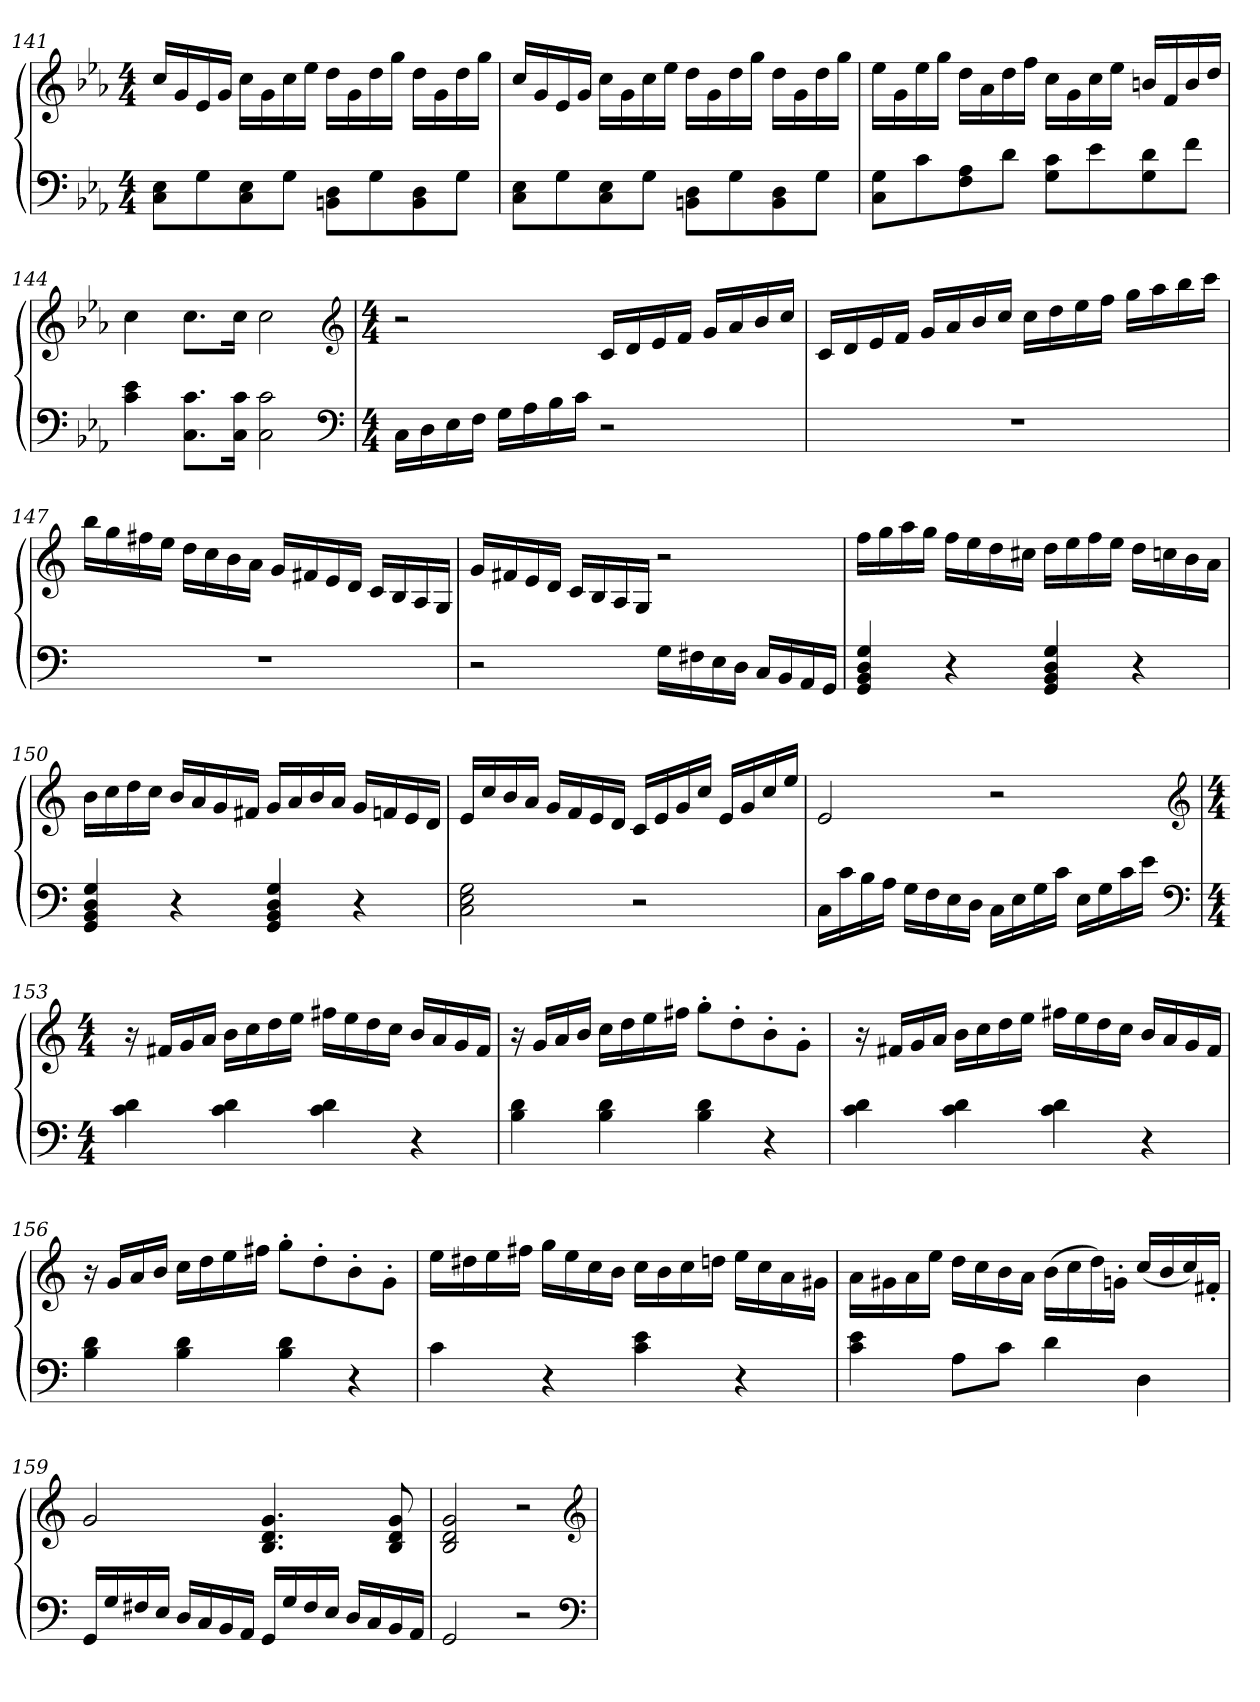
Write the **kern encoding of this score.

**kern	**kern
*part1	*part1
*staff2	*staff1
*clefF4	*clefG2
*k[b-e-a-]	*k[b-e-a-]
*c:	*c:
*M4/4	*M4/4
=141	=141
8C 8E-L	16ccLL
.	16g
8G	16e-
.	16gJJ
8C 8E-	16ccLL
.	16g
8GJ	16cc
.	16ee-JJ
8BBn 8DL	16ddLL
.	16g
8G	16dd
.	16ggJJ
8BB 8D	16ddLL
.	16g
8GJ	16dd
.	16ggJJ
=142	=142
8C 8E-L	16ccLL
.	16g
8G	16e-
.	16gJJ
8C 8E-	16ccLL
.	16g
8GJ	16cc
.	16ee-JJ
8BBn 8DL	16ddLL
.	16g
8G	16dd
.	16ggJJ
8BB 8D	16ddLL
.	16g
8GJ	16dd
.	16ggJJ
=143	=143
8C 8GL	16ee-LL
.	16g
8c	16ee-
.	16ggJJ
8F 8A-	16ddLL
.	16a-
8dJ	16dd
.	16ffJJ
8G 8cL	16ccLL
.	16g
8e-	16cc
.	16ee-JJ
8G 8d	16bnLL
.	16f
8fJ	16b
.	16ddJJ
=144	=144
4c 4e-	4cc
8.C 8.cL	8.ccL
16C 16cJk	16ccJk
2C 2c	2cc
*clefF4	*clefG2
*k[]	*k[]
*C:	*C:
=145	=145
*M4/4	*M4/4
16CLL	2r
16D	.
16E	.
16FJJ	.
16GLL	.
16A	.
16B	.
16cJJ	.
2r	16cLL
.	16d
.	16e
.	16fJJ
.	16gLL
.	16a
.	16b
.	16ccJJ
=146	=146
1r	16cLL
.	16d
.	16e
.	16fJJ
.	16gLL
.	16a
.	16b
.	16ccJJ
.	16ccLL
.	16dd
.	16ee
.	16ffJJ
.	16ggLL
.	16aa
.	16bb
.	16cccJJ
=147	=147
1r	16bbLL
.	16gg
.	16ff#X
.	16eeJJ
.	16ddLL
.	16cc
.	16b
.	16aJJ
.	16gLL
.	16f#X
.	16e
.	16dJJ
.	16cLL
.	16B
.	16A
.	16GJJ
=148	=148
2r	16gLL
.	16f#X
.	16e
.	16dJJ
.	16cLL
.	16B
.	16A
.	16GJJ
16GLL	2r
16F#X	.
16E	.
16DJJ	.
16CLL	.
16BB	.
16AA	.
16GGJJ	.
=149	=149
4GG 4BB 4D 4G	16ffLL
.	16gg
.	16aa
.	16ggJJ
4r	16ffLL
.	16ee
.	16dd
.	16cc#XJJ
4GG 4BB 4D 4G	16ddLL
.	16ee
.	16ff
.	16eeJJ
4r	16ddLL
.	16ccn
.	16b
.	16aJJ
=150	=150
4GG 4BB 4D 4G	16bLL
.	16cc
.	16dd
.	16ccJJ
4r	16bLL
.	16a
.	16g
.	16f#XJJ
4GG 4BB 4D 4G	16gLL
.	16a
.	16b
.	16aJJ
4r	16gLL
.	16fn
.	16e
.	16dJJ
=151	=151
2C 2E 2G	16eLL
.	16cc
.	16b
.	16aJJ
.	16gLL
.	16f
.	16e
.	16dJJ
2r	16cLL
.	16e
.	16g
.	16ccJJ
.	16eLL
.	16g
.	16cc
.	16eeJJ
=152	=152
16CLL	2e
16c	.
16B	.
16AJJ	.
16GLL	.
16F	.
16E	.
16DJJ	.
16CLL	2r
16E	.
16G	.
16cJJ	.
16ELL	.
16G	.
16c	.
16eJJ	.
*clefF4	*clefG2
*k[]	*k[]
*C:	*C:
=153	=153
*M4/4	*M4/4
4c 4d	16r
.	16f#XLL
.	16g
.	16aJJ
4c 4d	16bLL
.	16cc
.	16dd
.	16eeJJ
4c 4d	16ff#XLL
.	16ee
.	16dd
.	16ccJJ
4r	16bLL
.	16a
.	16g
.	16f#JJ
=154	=154
4B 4d	16r
.	16gLL
.	16a
.	16bJJ
4B 4d	16ccLL
.	16dd
.	16ee
.	16ff#XJJ
4B 4d	8gg'L
.	8dd'
4r	8b'
.	8g'J
=155	=155
4c 4d	16r
.	16f#XLL
.	16g
.	16aJJ
4c 4d	16bLL
.	16cc
.	16dd
.	16eeJJ
4c 4d	16ff#XLL
.	16ee
.	16dd
.	16ccJJ
4r	16bLL
.	16a
.	16g
.	16f#JJ
=156	=156
4B 4d	16r
.	16gLL
.	16a
.	16bJJ
4B 4d	16ccLL
.	16dd
.	16ee
.	16ff#XJJ
4B 4d	8gg'L
.	8dd'
4r	8b'
.	8g'J
=157	=157
4c	16eeLL
.	16dd#X
.	16ee
.	16ff#XJJ
4r	16ggLL
.	16ee
.	16cc
.	16bJJ
4c 4e	16ccLL
.	16b
.	16cc
.	16ddnJJ
4r	16eeLL
.	16cc
.	16a
.	16g#XJJ
=158	=158
4c 4e	16aLL
.	16g#X
.	16a
.	16eeJJ
8AL	16ddLL
.	16cc
8cJ	16b
.	16aJJ
4d	(16bLL
.	16cc
.	16dd)
.	16gn'JJ
4D	(16ccLL
.	16b
.	16cc)
.	16f#X'JJ
=159	=159
16GGLL	2g
16G	.
16F#X	.
16EJJ	.
16DLL	.
16C	.
16BB	.
16AAJJ	.
16GGLL	4.B 4.d 4.g
16G	.
16F#	.
16EJJ	.
16DLL	.
16C	.
16BB	8B 8d 8g
16AAJJ	.
=160	=160
2GG	2B 2d 2g
2r	2r
*clefF4	*clefG2
*k[]	*k[]
*C:	*C:
=	=
*-	*-
